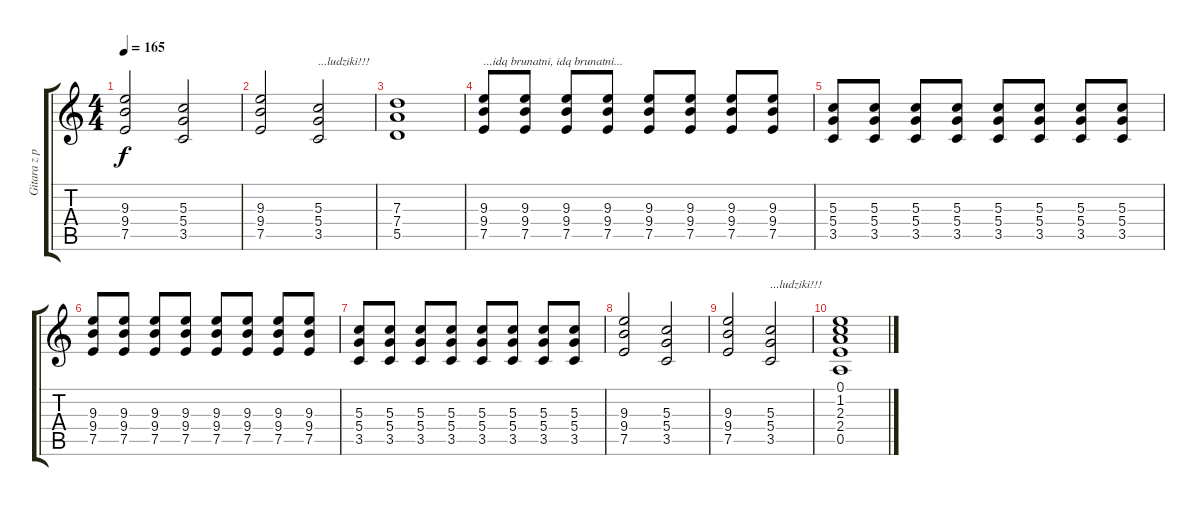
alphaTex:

\track ("Gitara z przesterem" "Gitara z p") {instrument distortionguitar}
\staff {score tabs}
\tuning (E4 B3 G3 D3 A2 E2) {hide}
\ts (4 4)
\tempo 165
\clef g2
\ks c
(9.3 9.4 7.5).2{dy f} (5.3 5.4 3.5).2 |
(9.3 9.4 7.5).2 (5.3 5.4 3.5).2{txt "...ludziki!!!"} |
(7.3 7.4 5.5).1 |
(9.3 9.4 7.5).8{txt "...idą brunatni, idą brunatni..."} (9.3 9.4 7.5).8 (9.3 9.4 7.5).8 (9.3 9.4 7.5).8 (9.3 9.4 7.5).8 (9.3 9.4 7.5).8 (9.3 9.4 7.5).8 (9.3 9.4 7.5).8 |
(5.3 5.4 3.5).8 (5.3 5.4 3.5).8 (5.3 5.4 3.5).8 (5.3 5.4 3.5).8 (5.3 5.4 3.5).8 (5.3 5.4 3.5).8 (5.3 5.4 3.5).8 (5.3 5.4 3.5).8 |
(9.3 9.4 7.5).8 (9.3 9.4 7.5).8 (9.3 9.4 7.5).8 (9.3 9.4 7.5).8 (9.3 9.4 7.5).8 (9.3 9.4 7.5).8 (9.3 9.4 7.5).8 (9.3 9.4 7.5).8 |
(5.3 5.4 3.5).8 (5.3 5.4 3.5).8 (5.3 5.4 3.5).8 (5.3 5.4 3.5).8 (5.3 5.4 3.5).8 (5.3 5.4 3.5).8 (5.3 5.4 3.5).8 (5.3 5.4 3.5).8 |
(9.3 9.4 7.5).2 (5.3 5.4 3.5).2 |
(9.3 9.4 7.5).2 (5.3 5.4 3.5).2{txt "...ludziki!!!"} |
(0.1 1.2 2.3 2.4 0.5).1
